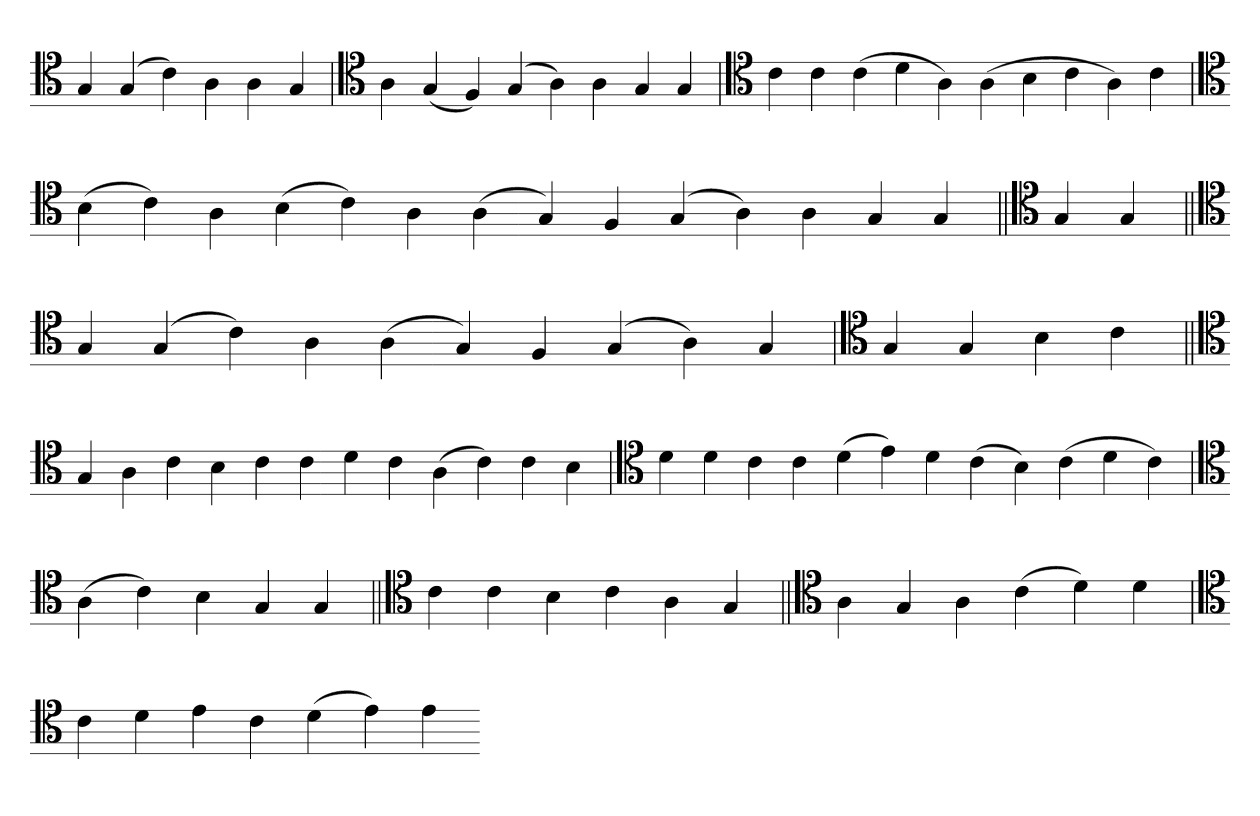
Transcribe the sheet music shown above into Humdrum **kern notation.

**kern
*part1
*staff1
*clefC4
=
4G
(4G
4c)
4A
4A
4G
=`
*clefC4
4A
(4G
4F)
(4G
4A)
4A
4G
4G
=
*clefC4
4c
4c
(4c
4d
4A)
(4A
4B
4c
4A)
4c
=`
*clefC4
(4B
4c)
4A
(4B
4c)
4A
(4A
4G)
4F
(4G
4A)
4A
4G
4G
=||
*clefC4
4G
4G
=||
*clefC4
4G
(4G
4c)
4A
(4A
4G)
4F
(4G
4A)
4G
=`
*clefC4
4G
4G
4B
4c
=||
*clefC4
4G
4A
4c
4B
4c
4c
4d
4c
(4A
4c)
4c
4B
='
*clefC4
4d
4d
4c
4c
(4d
4e)
4d
(4c
4B)
(4c
4d
4c)
=`
*clefC4
(4A
4c)
4B
4G
4G
=||
*clefC4
4c
4c
4B
4c
4A
4G
=||
*clefC4
4A
4G
4A
(4c
4d)
4d
=`
*clefC4
4c
4d
4e
4c
(4d
4e)
4e
=-
*-
